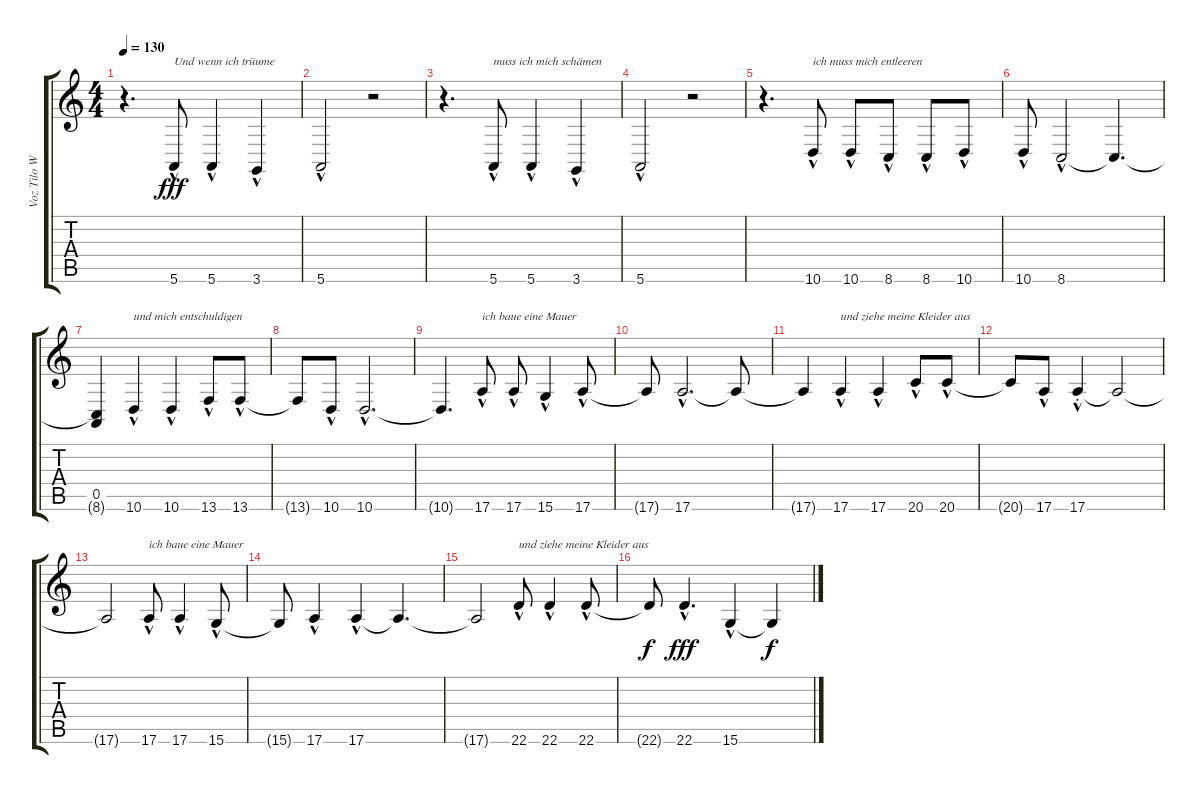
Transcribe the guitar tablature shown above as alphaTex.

\track ("Voz Tilo Wolf" "Voz Tilo W") {instrument stringensemble1}
\staff {score tabs}
\tuning (E4 B3 G3 D3 A2 E2) {hide}
\ts (4 4)
\tempo 130
\clef g2
\ks c
r.4{d dy fff} 5.6{hac}.8{txt "Und wenn ich trüume "} 5.6{hac}.4 3.6{hac}.4 |
5.6{hac}.2 r.2 |
r.4{d} 5.6{hac}.8{txt "muss ich mich schämen "} 5.6{hac}.4 3.6{hac}.4 |
5.6{hac}.2 r.2 |
r.4{d} 10.6{hac}.8{txt "ich muss mich entleeren "} 10.6{hac}.8 8.6{hac}.8 8.6{hac}.8 10.6{hac}.8 |
10.6{hac}.8 8.6{hac}.2 8.6{t}.4{d} |
(0.5 8.6{t}).4 10.6{hac}.4{txt "und mich entschuldigen "} 10.6{hac}.4 13.6{hac}.8 13.6{hac}.8 |
13.6{t}.8 10.6{hac}.8 10.6{hac}.2{d} |
10.6{t}.4{d} 17.6{hac}.8{txt "ich baue eine Mauer "} 17.6{hac}.8 15.6{hac}.4 17.6{hac}.8 |
17.6{t}.8 17.6{hac}.2{d} 17.6{t}.8 |
17.6{t}.4 17.6{hac}.4{txt "und ziehe meine Kleider aus "} 17.6{hac}.4 20.6{hac}.8 20.6{hac}.8 |
20.6{t}.8 17.6{hac}.8 17.6{hac st}.4 17.6{t}.2 |
17.6{t}.2 17.6{hac}.8{txt "ich baue eine Mauer "} 17.6{hac}.4 15.6{hac}.8 |
15.6{t}.8 17.6{hac}.4 17.6{hac}.4 17.6{t}.4{d} |
17.6{t}.2 22.6{hac}.8{txt "und ziehe meine Kleider aus "} 22.6{hac}.4 22.6{hac}.8 |
22.6{t}.8{dy f} 22.6{hac}.4{d dy fff} 15.6{hac}.4 15.6{t}.4{dy f}
